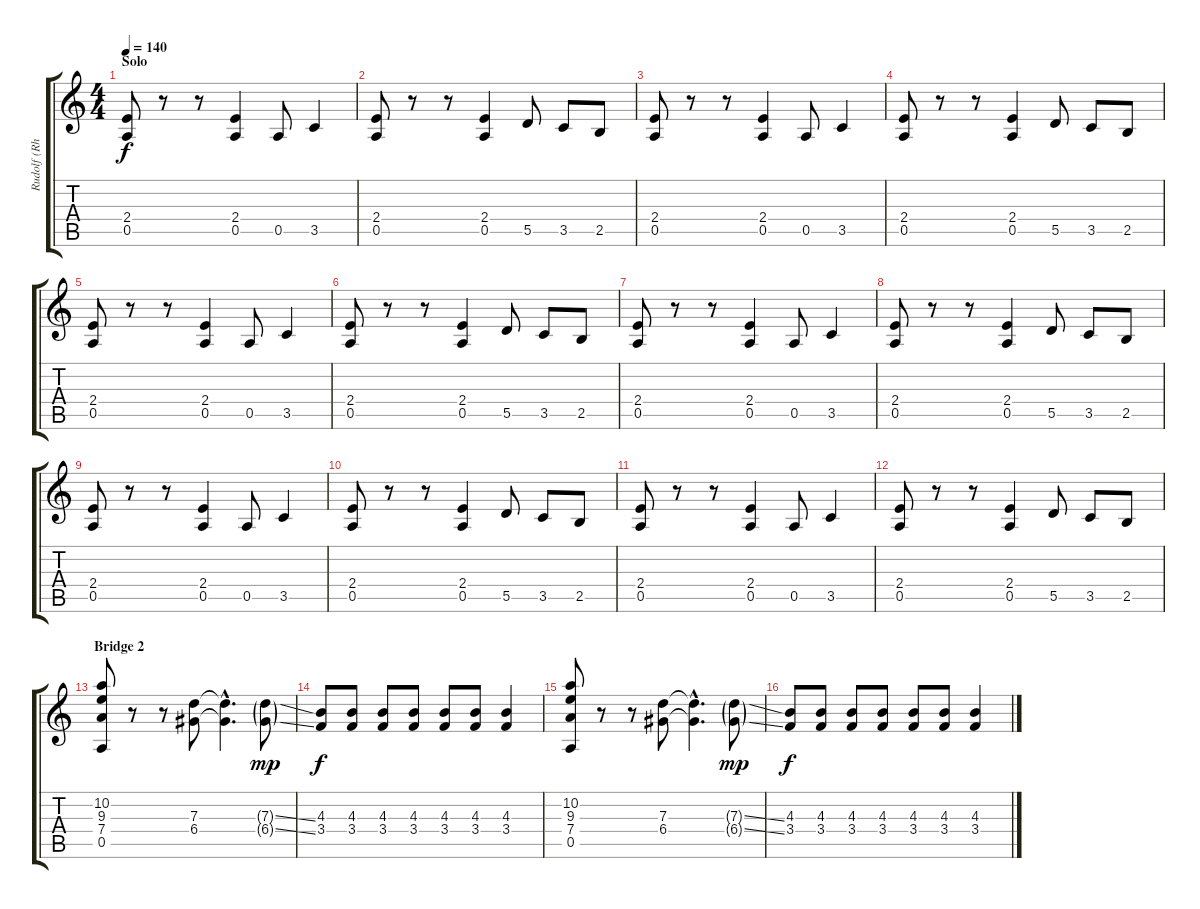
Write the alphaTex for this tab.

\track ("Rudolf (Rhythm)" "Rudolf (Rh") {instrument overdrivenguitar}
\staff {score tabs}
\tuning (E4 B3 G3 D3 A2 E2) {hide}
\ts (4 4)
\section ("" "Solo")
\tempo 140
\clef g2
\ks c
(2.4 0.5).8{dy f} r.8 r.8 (2.4 0.5).4 0.5.8 3.5.4 |
(2.4 0.5).8 r.8 r.8 (2.4 0.5).4 5.5.8 3.5.8 2.5.8 |
(2.4 0.5).8 r.8 r.8 (2.4 0.5).4 0.5.8 3.5.4 |
(2.4 0.5).8 r.8 r.8 (2.4 0.5).4 5.5.8 3.5.8 2.5.8 |
(2.4 0.5).8 r.8 r.8 (2.4 0.5).4 0.5.8 3.5.4 |
(2.4 0.5).8 r.8 r.8 (2.4 0.5).4 5.5.8 3.5.8 2.5.8 |
(2.4 0.5).8 r.8 r.8 (2.4 0.5).4 0.5.8 3.5.4 |
(2.4 0.5).8 r.8 r.8 (2.4 0.5).4 5.5.8 3.5.8 2.5.8 |
(2.4 0.5).8 r.8 r.8 (2.4 0.5).4 0.5.8 3.5.4 |
(2.4 0.5).8 r.8 r.8 (2.4 0.5).4 5.5.8 3.5.8 2.5.8 |
(2.4 0.5).8 r.8 r.8 (2.4 0.5).4 0.5.8 3.5.4 |
(2.4 0.5).8 r.8 r.8 (2.4 0.5).4 5.5.8 3.5.8 2.5.8 |
\section ("" "Bridge 2")
(10.2 9.3 7.4 0.5).8 r.8 r.8 (7.3 6.4).8 (7.3{hac t} 6.4{hac t}).4{d} (7.3{ss g} 6.4{ss g}).8{dy mp} |
(4.3 3.4).8{dy f} (4.3 3.4).8 (4.3 3.4).8 (4.3 3.4).8 (4.3 3.4).8 (4.3 3.4).8 (4.3 3.4).4 |
(10.2 9.3 7.4 0.5).8 r.8 r.8 (7.3 6.4).8 (7.3{hac t} 6.4{hac t}).4{d} (7.3{ss g} 6.4{ss g}).8{dy mp} |
(4.3 3.4).8{dy f} (4.3 3.4).8 (4.3 3.4).8 (4.3 3.4).8 (4.3 3.4).8 (4.3 3.4).8 (4.3 3.4).4
